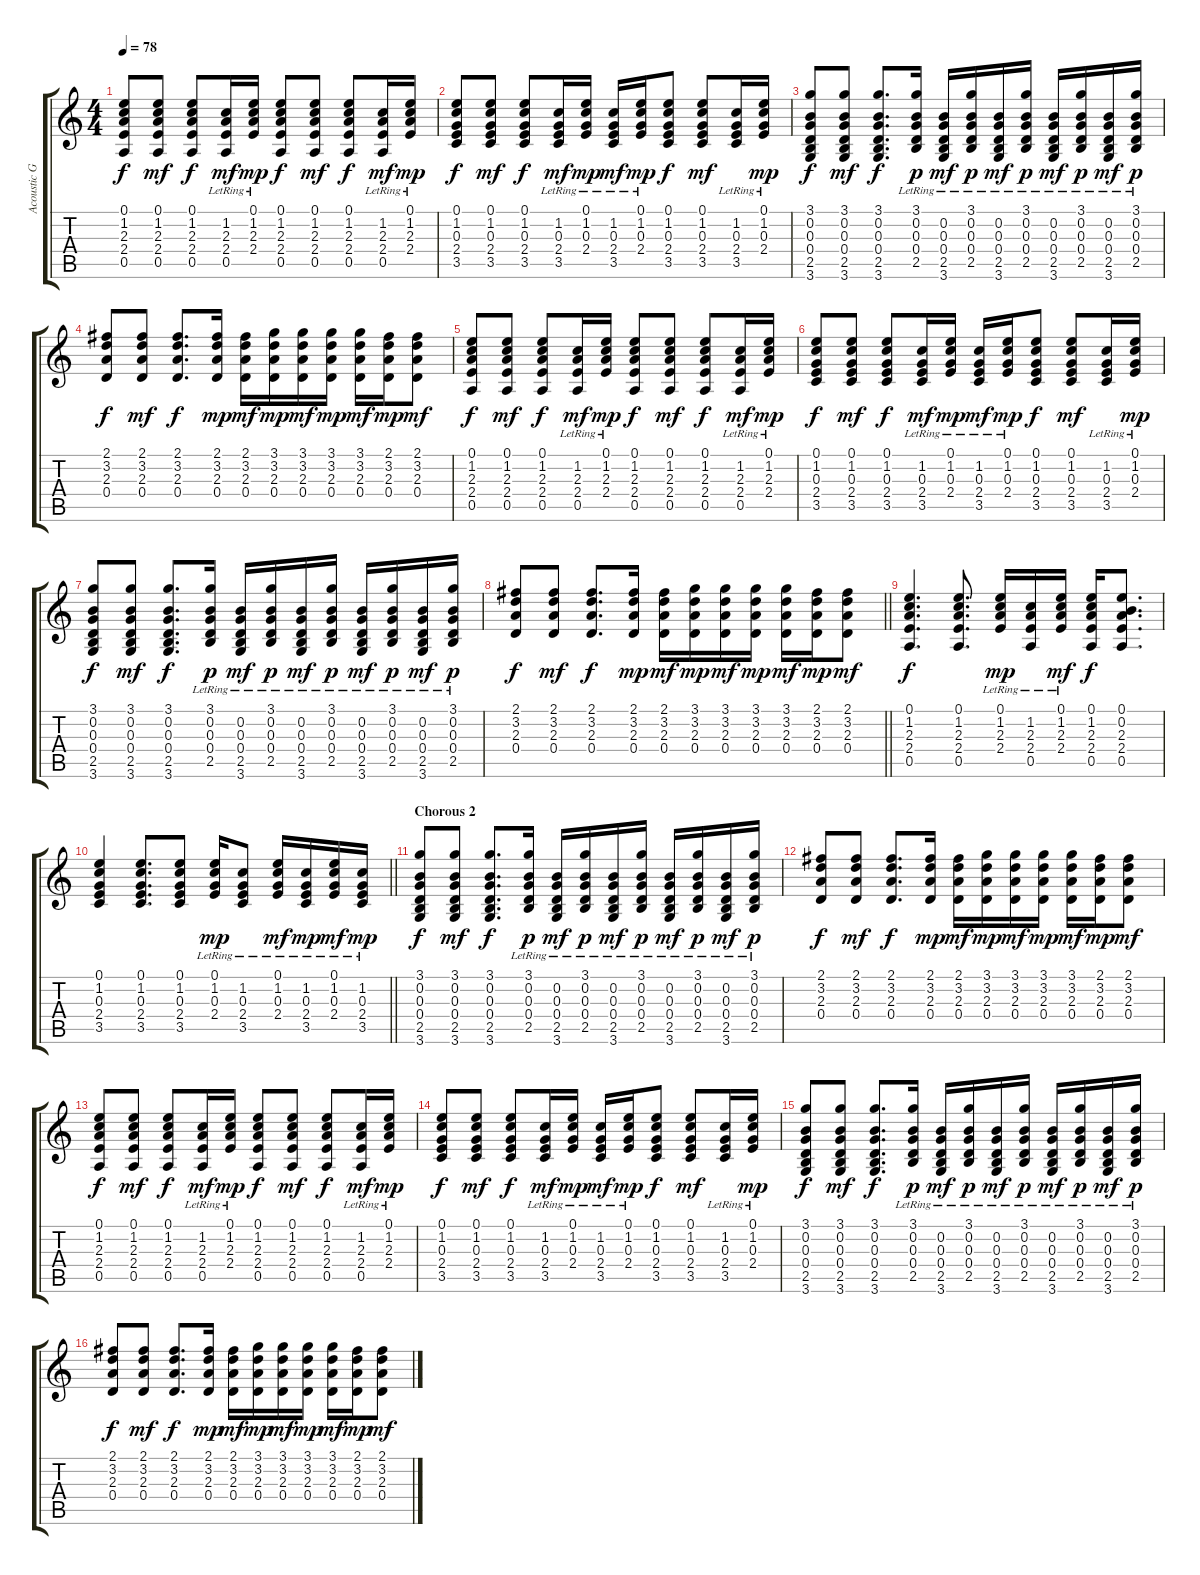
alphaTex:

\track ("Acoustic Gtr." "Acoustic G") {instrument acousticguitarsteel}
\staff {score tabs}
\tuning (E4 B3 G3 D3 A2 E2) {hide}
\ts (4 4)
\section ("" "")
\tempo 78
\clef g2
\ks c
(0.1 1.2 2.3 2.4 0.5).8{dy f} (0.1 1.2 2.3 2.4 0.5).8{dy mf} (0.1 1.2 2.3 2.4 0.5).8{dy f} (1.2{lr} 2.3{lr} 2.4{lr} 0.5{lr}).16{dy mf} (0.1{lr} 1.2{lr} 2.3{lr} 2.4{lr}).16{dy mp} (0.1 1.2 2.3 2.4 0.5).8{dy f} (0.1 1.2 2.3 2.4 0.5).8{dy mf} (0.1 1.2 2.3 2.4 0.5).8{dy f} (1.2{lr} 2.3{lr} 2.4{lr} 0.5{lr}).16{dy mf} (0.1{lr} 1.2{lr} 2.3{lr} 2.4{lr}).16{dy mp} |
(0.1 1.2 0.3 2.4 3.5).8{dy f} (0.1 1.2 0.3 2.4 3.5).8{dy mf} (0.1 1.2 0.3 2.4 3.5).8{dy f} (1.2{lr} 0.3{lr} 2.4{lr} 3.5{lr}).16{dy mf} (0.1{lr} 1.2{lr} 0.3{lr} 2.4{lr}).16{dy mp} (1.2{lr} 0.3{lr} 2.4{lr} 3.5{lr}).16{dy mf} (0.1{lr} 1.2{lr} 0.3{lr} 2.4{lr}).16{dy mp} (0.1 1.2 0.3 2.4 3.5).8{dy f} (0.1 1.2 0.3 2.4 3.5).8{dy mf} (1.2{lr} 0.3{lr} 2.4{lr} 3.5{lr}).16 (0.1{lr} 1.2{lr} 0.3{lr} 2.4{lr}).16{dy mp} |
(3.1 0.2 0.3 0.4 2.5 3.6).8{dy f} (3.1 0.2 0.3 0.4 2.5 3.6).8{dy mf} (3.1 0.2 0.3 0.4 2.5 3.6).8{d dy f} (3.1{lr} 0.2{lr} 0.3{lr} 0.4{lr} 2.5).16{dy p} (0.2 0.3{lr} 0.4{lr} 2.5{lr} 3.6{lr}).16{dy mf} (3.1{lr} 0.2{lr} 0.3{lr} 0.4{lr} 2.5).16{dy p} (0.2 0.3{lr} 0.4{lr} 2.5{lr} 3.6{lr}).16{dy mf} (3.1{lr} 0.2{lr} 0.3{lr} 0.4{lr} 2.5).16{dy p} (0.2 0.3{lr} 0.4{lr} 2.5{lr} 3.6{lr}).16{dy mf} (3.1{lr} 0.2{lr} 0.3{lr} 0.4{lr} 2.5).16{dy p} (0.2 0.3{lr} 0.4{lr} 2.5{lr} 3.6{lr}).16{dy mf} (3.1{lr} 0.2{lr} 0.3{lr} 0.4{lr} 2.5).16{dy p} |
(2.1 3.2 2.3 0.4).8{dy f} (2.1 3.2 2.3 0.4).8{dy mf} (2.1 3.2 2.3 0.4).8{d dy f} (2.1 3.2 2.3 0.4).16{dy mp} (2.1 3.2 2.3 0.4).16{dy mf} (3.1 3.2 2.3 0.4).16{dy mp} (3.1 3.2 2.3 0.4).16{dy mf} (3.1 3.2 2.3 0.4).16{dy mp} (3.1 3.2 2.3 0.4).16{dy mf} (2.1 3.2 2.3 0.4).16{dy mp} (2.1 3.2 2.3 0.4).8{dy mf} |
(0.1 1.2 2.3 2.4 0.5).8{dy f} (0.1 1.2 2.3 2.4 0.5).8{dy mf} (0.1 1.2 2.3 2.4 0.5).8{dy f} (1.2{lr} 2.3{lr} 2.4{lr} 0.5{lr}).16{dy mf} (0.1{lr} 1.2{lr} 2.3{lr} 2.4{lr}).16{dy mp} (0.1 1.2 2.3 2.4 0.5).8{dy f} (0.1 1.2 2.3 2.4 0.5).8{dy mf} (0.1 1.2 2.3 2.4 0.5).8{dy f} (1.2{lr} 2.3{lr} 2.4{lr} 0.5{lr}).16{dy mf} (0.1{lr} 1.2{lr} 2.3{lr} 2.4{lr}).16{dy mp} |
(0.1 1.2 0.3 2.4 3.5).8{dy f} (0.1 1.2 0.3 2.4 3.5).8{dy mf} (0.1 1.2 0.3 2.4 3.5).8{dy f} (1.2{lr} 0.3{lr} 2.4{lr} 3.5{lr}).16{dy mf} (0.1{lr} 1.2{lr} 0.3{lr} 2.4{lr}).16{dy mp} (1.2{lr} 0.3{lr} 2.4{lr} 3.5{lr}).16{dy mf} (0.1{lr} 1.2{lr} 0.3{lr} 2.4{lr}).16{dy mp} (0.1 1.2 0.3 2.4 3.5).8{dy f} (0.1 1.2 0.3 2.4 3.5).8{dy mf} (1.2{lr} 0.3{lr} 2.4{lr} 3.5{lr}).16 (0.1{lr} 1.2{lr} 0.3{lr} 2.4{lr}).16{dy mp} |
(3.1 0.2 0.3 0.4 2.5 3.6).8{dy f} (3.1 0.2 0.3 0.4 2.5 3.6).8{dy mf} (3.1 0.2 0.3 0.4 2.5 3.6).8{d dy f} (3.1{lr} 0.2{lr} 0.3{lr} 0.4{lr} 2.5).16{dy p} (0.2 0.3{lr} 0.4{lr} 2.5{lr} 3.6{lr}).16{dy mf} (3.1{lr} 0.2{lr} 0.3{lr} 0.4{lr} 2.5).16{dy p} (0.2 0.3{lr} 0.4{lr} 2.5{lr} 3.6{lr}).16{dy mf} (3.1{lr} 0.2{lr} 0.3{lr} 0.4{lr} 2.5).16{dy p} (0.2 0.3{lr} 0.4{lr} 2.5{lr} 3.6{lr}).16{dy mf} (3.1{lr} 0.2{lr} 0.3{lr} 0.4{lr} 2.5).16{dy p} (0.2 0.3{lr} 0.4{lr} 2.5{lr} 3.6{lr}).16{dy mf} (3.1{lr} 0.2{lr} 0.3{lr} 0.4{lr} 2.5).16{dy p} |
\barLineRight lightlight
(2.1 3.2 2.3 0.4).8{dy f} (2.1 3.2 2.3 0.4).8{dy mf} (2.1 3.2 2.3 0.4).8{d dy f} (2.1 3.2 2.3 0.4).16{dy mp} (2.1 3.2 2.3 0.4).16{dy mf} (3.1 3.2 2.3 0.4).16{dy mp} (3.1 3.2 2.3 0.4).16{dy mf} (3.1 3.2 2.3 0.4).16{dy mp} (3.1 3.2 2.3 0.4).16{dy mf} (2.1 3.2 2.3 0.4).16{dy mp} (2.1 3.2 2.3 0.4).8{dy mf} |
\section ("" "")
(0.1 1.2 2.3 2.4 0.5).4{d dy f} (0.1 1.2 2.3 2.4 0.5).8{d} (0.1{lr} 1.2{lr} 2.3{lr} 2.4{lr}).16{dy mp} (1.2{lr} 2.3{lr} 2.4{lr} 0.5{lr}).16 (0.1{lr} 1.2{lr} 2.3{lr} 2.4{lr}).16{dy mf} (0.1 1.2 2.3 2.4 0.5).16{dy f} (0.1 0.2 2.3 2.4 0.5).8{d} |
\barLineRight lightlight
(0.1 1.2 0.3 2.4 3.5).4 (0.1 1.2 0.3 2.4 3.5).8{d} (0.1 1.2 0.3 2.4 3.5).8 (0.1{lr} 1.2{lr} 0.3{lr} 2.4{lr}).16{dy mp} (1.2{lr} 0.3{lr} 2.4{lr} 3.5{lr}).8 (0.1{lr} 1.2{lr} 0.3{lr} 2.4{lr}).16{dy mf} (1.2{lr} 0.3{lr} 2.4{lr} 3.5{lr}).16{dy mp} (0.1{lr} 1.2{lr} 0.3{lr} 2.4{lr}).16{dy mf} (1.2{lr} 0.3{lr} 2.4{lr} 3.5{lr}).16{dy mp} |
\section ("" "Chorous 2")
(3.1 0.2 0.3 0.4 2.5 3.6).8{dy f} (3.1 0.2 0.3 0.4 2.5 3.6).8{dy mf} (3.1 0.2 0.3 0.4 2.5 3.6).8{d dy f} (3.1{lr} 0.2{lr} 0.3{lr} 0.4{lr} 2.5).16{dy p} (0.2 0.3{lr} 0.4{lr} 2.5{lr} 3.6{lr}).16{dy mf} (3.1{lr} 0.2{lr} 0.3{lr} 0.4{lr} 2.5).16{dy p} (0.2 0.3{lr} 0.4{lr} 2.5{lr} 3.6{lr}).16{dy mf} (3.1{lr} 0.2{lr} 0.3{lr} 0.4{lr} 2.5).16{dy p} (0.2 0.3{lr} 0.4{lr} 2.5{lr} 3.6{lr}).16{dy mf} (3.1{lr} 0.2{lr} 0.3{lr} 0.4{lr} 2.5).16{dy p} (0.2 0.3{lr} 0.4{lr} 2.5{lr} 3.6{lr}).16{dy mf} (3.1{lr} 0.2{lr} 0.3{lr} 0.4{lr} 2.5).16{dy p} |
(2.1 3.2 2.3 0.4).8{dy f} (2.1 3.2 2.3 0.4).8{dy mf} (2.1 3.2 2.3 0.4).8{d dy f} (2.1 3.2 2.3 0.4).16{dy mp} (2.1 3.2 2.3 0.4).16{dy mf} (3.1 3.2 2.3 0.4).16{dy mp} (3.1 3.2 2.3 0.4).16{dy mf} (3.1 3.2 2.3 0.4).16{dy mp} (3.1 3.2 2.3 0.4).16{dy mf} (2.1 3.2 2.3 0.4).16{dy mp} (2.1 3.2 2.3 0.4).8{dy mf} |
(0.1 1.2 2.3 2.4 0.5).8{dy f} (0.1 1.2 2.3 2.4 0.5).8{dy mf} (0.1 1.2 2.3 2.4 0.5).8{dy f} (1.2{lr} 2.3{lr} 2.4{lr} 0.5{lr}).16{dy mf} (0.1{lr} 1.2{lr} 2.3{lr} 2.4{lr}).16{dy mp} (0.1 1.2 2.3 2.4 0.5).8{dy f} (0.1 1.2 2.3 2.4 0.5).8{dy mf} (0.1 1.2 2.3 2.4 0.5).8{dy f} (1.2{lr} 2.3{lr} 2.4{lr} 0.5{lr}).16{dy mf} (0.1{lr} 1.2{lr} 2.3{lr} 2.4{lr}).16{dy mp} |
(0.1 1.2 0.3 2.4 3.5).8{dy f} (0.1 1.2 0.3 2.4 3.5).8{dy mf} (0.1 1.2 0.3 2.4 3.5).8{dy f} (1.2{lr} 0.3{lr} 2.4{lr} 3.5{lr}).16{dy mf} (0.1{lr} 1.2{lr} 0.3{lr} 2.4{lr}).16{dy mp} (1.2{lr} 0.3{lr} 2.4{lr} 3.5{lr}).16{dy mf} (0.1{lr} 1.2{lr} 0.3{lr} 2.4{lr}).16{dy mp} (0.1 1.2 0.3 2.4 3.5).8{dy f} (0.1 1.2 0.3 2.4 3.5).8{dy mf} (1.2{lr} 0.3{lr} 2.4{lr} 3.5{lr}).16 (0.1{lr} 1.2{lr} 0.3{lr} 2.4{lr}).16{dy mp} |
(3.1 0.2 0.3 0.4 2.5 3.6).8{dy f} (3.1 0.2 0.3 0.4 2.5 3.6).8{dy mf} (3.1 0.2 0.3 0.4 2.5 3.6).8{d dy f} (3.1{lr} 0.2{lr} 0.3{lr} 0.4{lr} 2.5).16{dy p} (0.2 0.3{lr} 0.4{lr} 2.5{lr} 3.6{lr}).16{dy mf} (3.1{lr} 0.2{lr} 0.3{lr} 0.4{lr} 2.5).16{dy p} (0.2 0.3{lr} 0.4{lr} 2.5{lr} 3.6{lr}).16{dy mf} (3.1{lr} 0.2{lr} 0.3{lr} 0.4{lr} 2.5).16{dy p} (0.2 0.3{lr} 0.4{lr} 2.5{lr} 3.6{lr}).16{dy mf} (3.1{lr} 0.2{lr} 0.3{lr} 0.4{lr} 2.5).16{dy p} (0.2 0.3{lr} 0.4{lr} 2.5{lr} 3.6{lr}).16{dy mf} (3.1{lr} 0.2{lr} 0.3{lr} 0.4{lr} 2.5).16{dy p} |
(2.1 3.2 2.3 0.4).8{dy f} (2.1 3.2 2.3 0.4).8{dy mf} (2.1 3.2 2.3 0.4).8{d dy f} (2.1 3.2 2.3 0.4).16{dy mp} (2.1 3.2 2.3 0.4).16{dy mf} (3.1 3.2 2.3 0.4).16{dy mp} (3.1 3.2 2.3 0.4).16{dy mf} (3.1 3.2 2.3 0.4).16{dy mp} (3.1 3.2 2.3 0.4).16{dy mf} (2.1 3.2 2.3 0.4).16{dy mp} (2.1 3.2 2.3 0.4).8{dy mf}
